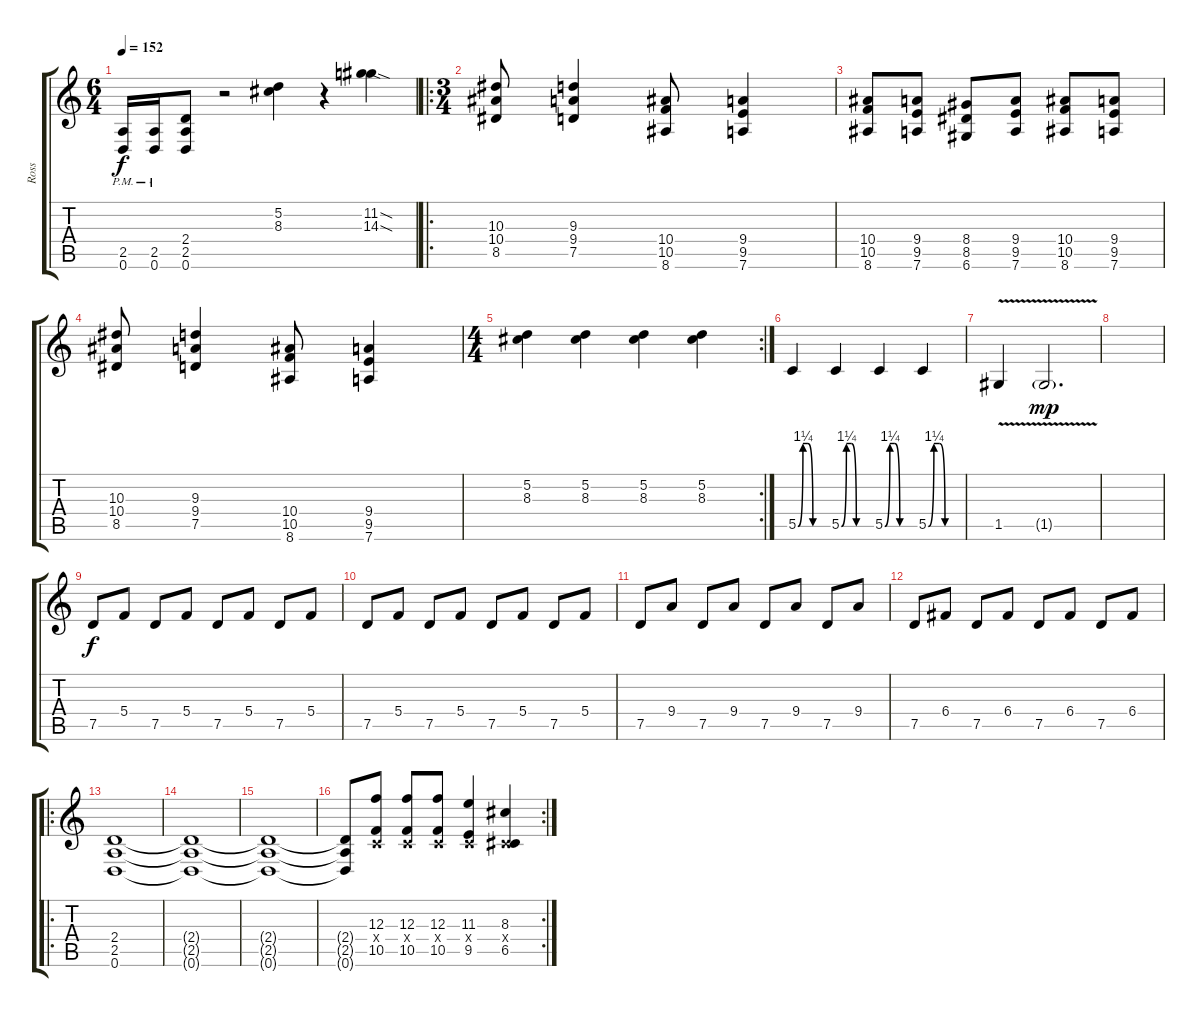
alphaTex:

\track ("Ross" "Ross") {instrument overdrivenguitar}
\staff {score tabs}
\tuning (D4 A3 F3 C3 G2 D2) {hide}
\ts (6 4)
\tempo 152
\clef g2
\ks c
(2.5 0.6{pm}).16{dy f} (2.5 0.6{pm}).16 (2.4 2.5 0.6).8 r.2 (5.2 8.3).4 r.4 (11.2{sod} 14.3{sod}).4 |
\ro
\ts (3 4)
(10.3 10.4 8.5).8 (9.3 9.4 7.5).4 (10.4 10.5 8.6).8 (9.4 9.5 7.6).4 |
(10.4 10.5 8.6).8 (9.4 9.5 7.6).8 (8.4 8.5 6.6).8 (9.4 9.5 7.6).8 (10.4 10.5 8.6).8 (9.4 9.5 7.6).8 |
(10.3 10.4 8.5).8 (9.3 9.4 7.5).4 (10.4 10.5 8.6).8 (9.4 9.5 7.6).4 |
\rc 2
\ts (4 4)
(5.2 8.3).4 (5.2 8.3).4 (5.2 8.3).4 (5.2 8.3).4 |
5.5{be (custom 0 0 10 5 20 5 30 0 60 0)}.4 5.5{be (custom 0 0 10 5 20 5 30 0 60 0)}.4 5.5{be (custom 0 0 10 5 20 5 30 0 60 0)}.4 5.5{be (custom 0 0 10 5 20 5 30 0 60 0)}.4 |
1.5{v}.4 1.5{v g}.2{d dy mp} |
|
7.5.8{dy f} 5.4.8 7.5.8 5.4.8 7.5.8 5.4.8 7.5.8 5.4.8 |
7.5.8 5.4.8 7.5.8 5.4.8 7.5.8 5.4.8 7.5.8 5.4.8 |
7.5.8 9.4.8 7.5.8 9.4.8 7.5.8 9.4.8 7.5.8 9.4.8 |
7.5.8 6.4.8 7.5.8 6.4.8 7.5.8 6.4.8 7.5.8 6.4.8 |
\ro
(2.4 2.5 0.6).1 |
(2.4{t} 2.5{t} 0.6{t}).1 |
(2.4{t} 2.5{t} 0.6{t}).1 |
\rc 2
(2.4{t} 2.5{t} 0.6{t}).8 (12.3 0.4{x} 10.5).8 (12.3 0.4{x} 10.5).8 (12.3 0.4{x} 10.5).8 (11.3 0.4{x} 9.5).4 (8.3 0.4{x} 6.5).4
